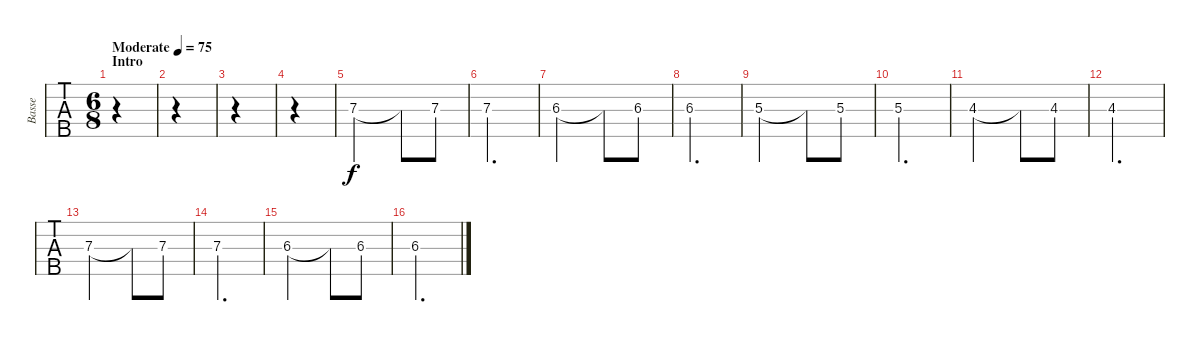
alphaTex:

\track ("Basse" "Basse") {instrument electricbassfinger}
\staff {tabs}
\tuning (G2 D2 A1 E1 B0) {hide}
\ts (6 8)
\section ("" "Intro")
\tempo (75 "Moderate")
\clef f4
\ks c
|
|
|
|
7.3.2 7.3{t}.8 7.3.8 |
7.3.2{d} |
6.3.2 6.3{t}.8 6.3.8 |
6.3.2{d} |
5.3.2 5.3{t}.8 5.3.8 |
5.3.2{d} |
4.3.2 4.3{t}.8 4.3.8 |
4.3.2{d} |
7.3.2 7.3{t}.8 7.3.8 |
7.3.2{d} |
6.3.2 6.3{t}.8 6.3.8 |
6.3.2{d}
